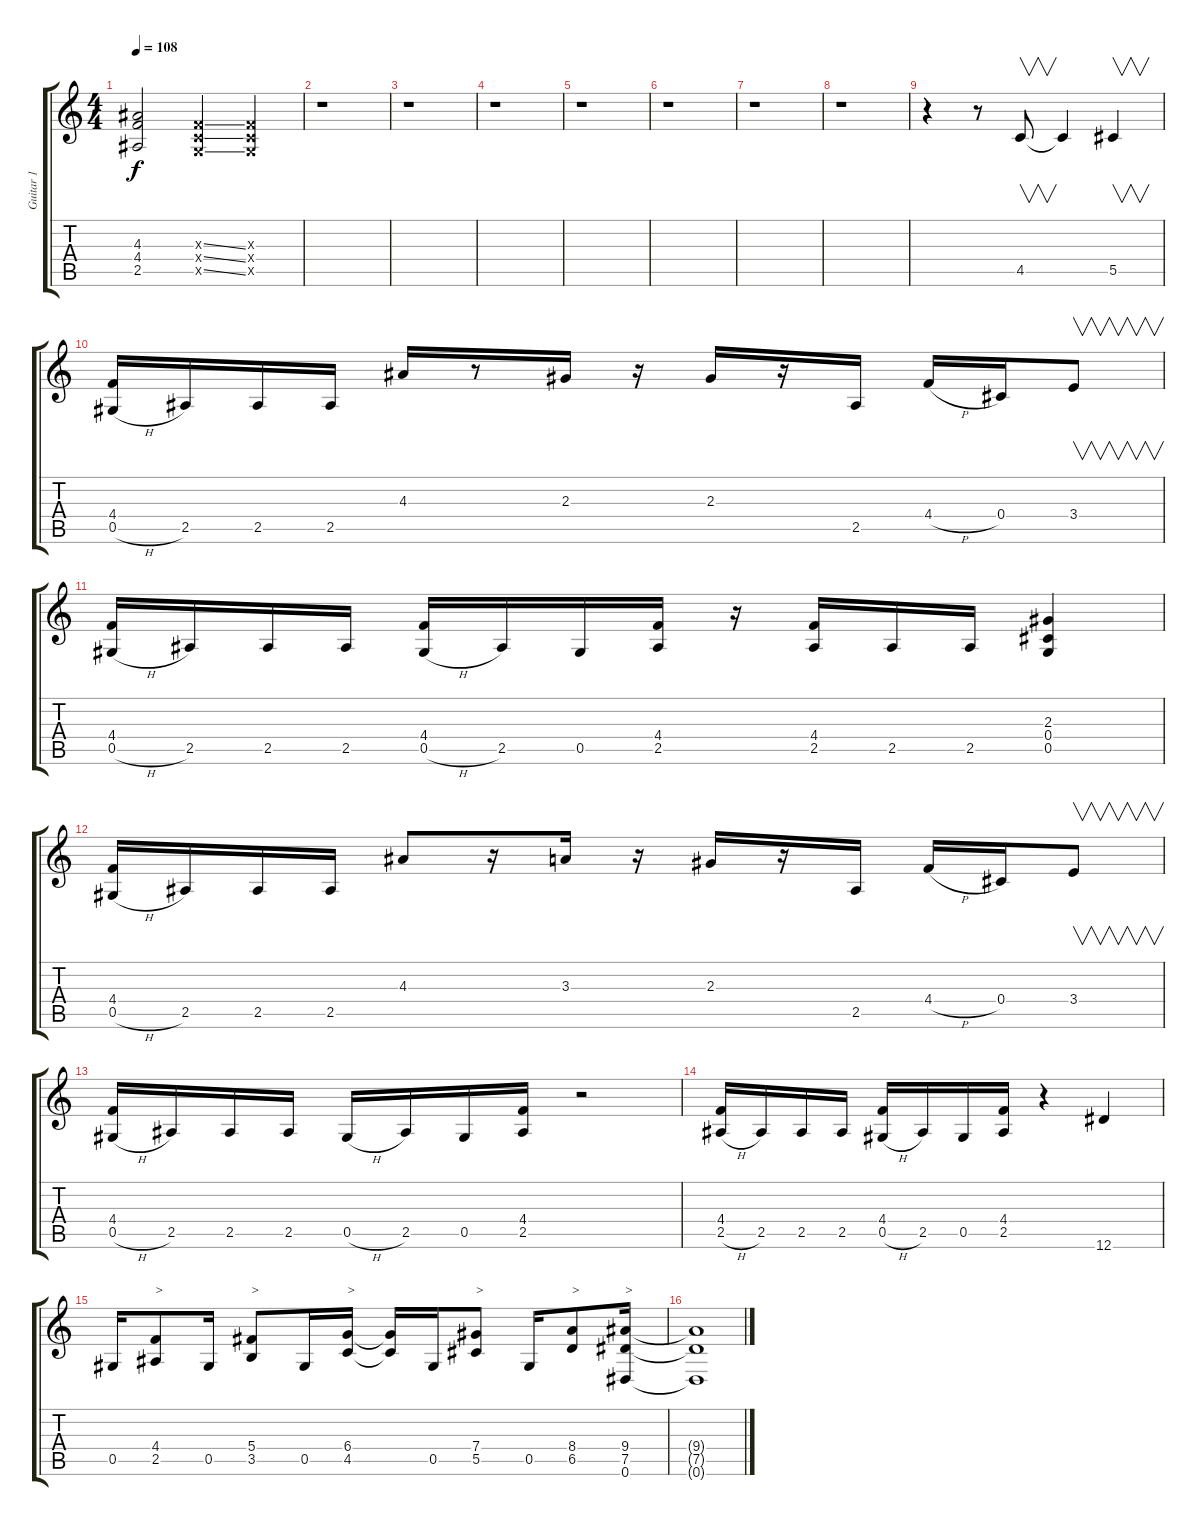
\track ("Guitar 1" "Guitar 1") {instrument distortionguitar}
\staff {score tabs}
\tuning (Eb4 Bb3 Gb3 Db3 Ab2 Eb2) {hide}
\ts (4 4)
\tempo 108
\clef g2
\ks c
(4.3 4.4 2.5).2{dy f} (-1.3{ss x} -1.4{ss x} -1.5{ss x}).4 (-1.3{x} -1.4{x} -1.5{x}).4 |
r.1 |
r.1 |
r.1 |
r.1 |
r.1 |
r.1 |
r.1 |
r.4 r.8 4.5.8{v} 4.5{t}.4 5.5.4{v} |
(4.4 0.5{h}).16 2.5.16 2.5.16 2.5.16 4.3.16 r.8 2.3.16 r.16 2.3.16 r.16 2.5.16 4.4{h}.16 0.4.16 3.4.8{v} |
(4.4 0.5{h}).16 2.5.16 2.5.16 2.5.16 (4.4 0.5{h}).16 2.5.16 0.5.16 (4.4 2.5).16 r.16 (4.4 2.5).16 2.5.16 2.5.16 (2.3 0.4 0.5).4 |
(4.4 0.5{h}).16 2.5.16 2.5.16 2.5.16 4.3.8 r.16 3.3.16 r.16 2.3.16 r.16 2.5.16 4.4{h}.16 0.4.16 3.4.8{v} |
(4.4 0.5{h}).16 2.5.16 2.5.16 2.5.16 0.5{h}.16 2.5.16 0.5.16 (4.4 2.5).16 r.2 |
(4.4 2.5{h}).16 2.5.16 2.5.16 2.5.16 (4.4 0.5{h}).16 2.5.16 0.5.16 (4.4 2.5).16 r.4 12.6.4 |
0.5.16 (4.4 2.5).8{txt ">"} 0.5.16 (5.4 3.5).8{txt ">"} 0.5.16 (6.4 4.5).16{txt ">"} (6.4{t} 4.5{t}).16 0.5.16 (7.4 5.5).8{txt ">"} 0.5.16 (8.4 6.5).8{txt ">"} (9.4 7.5 0.6).16{txt ">"} |
(9.4{t} 7.5{t} 0.6{t}).1
